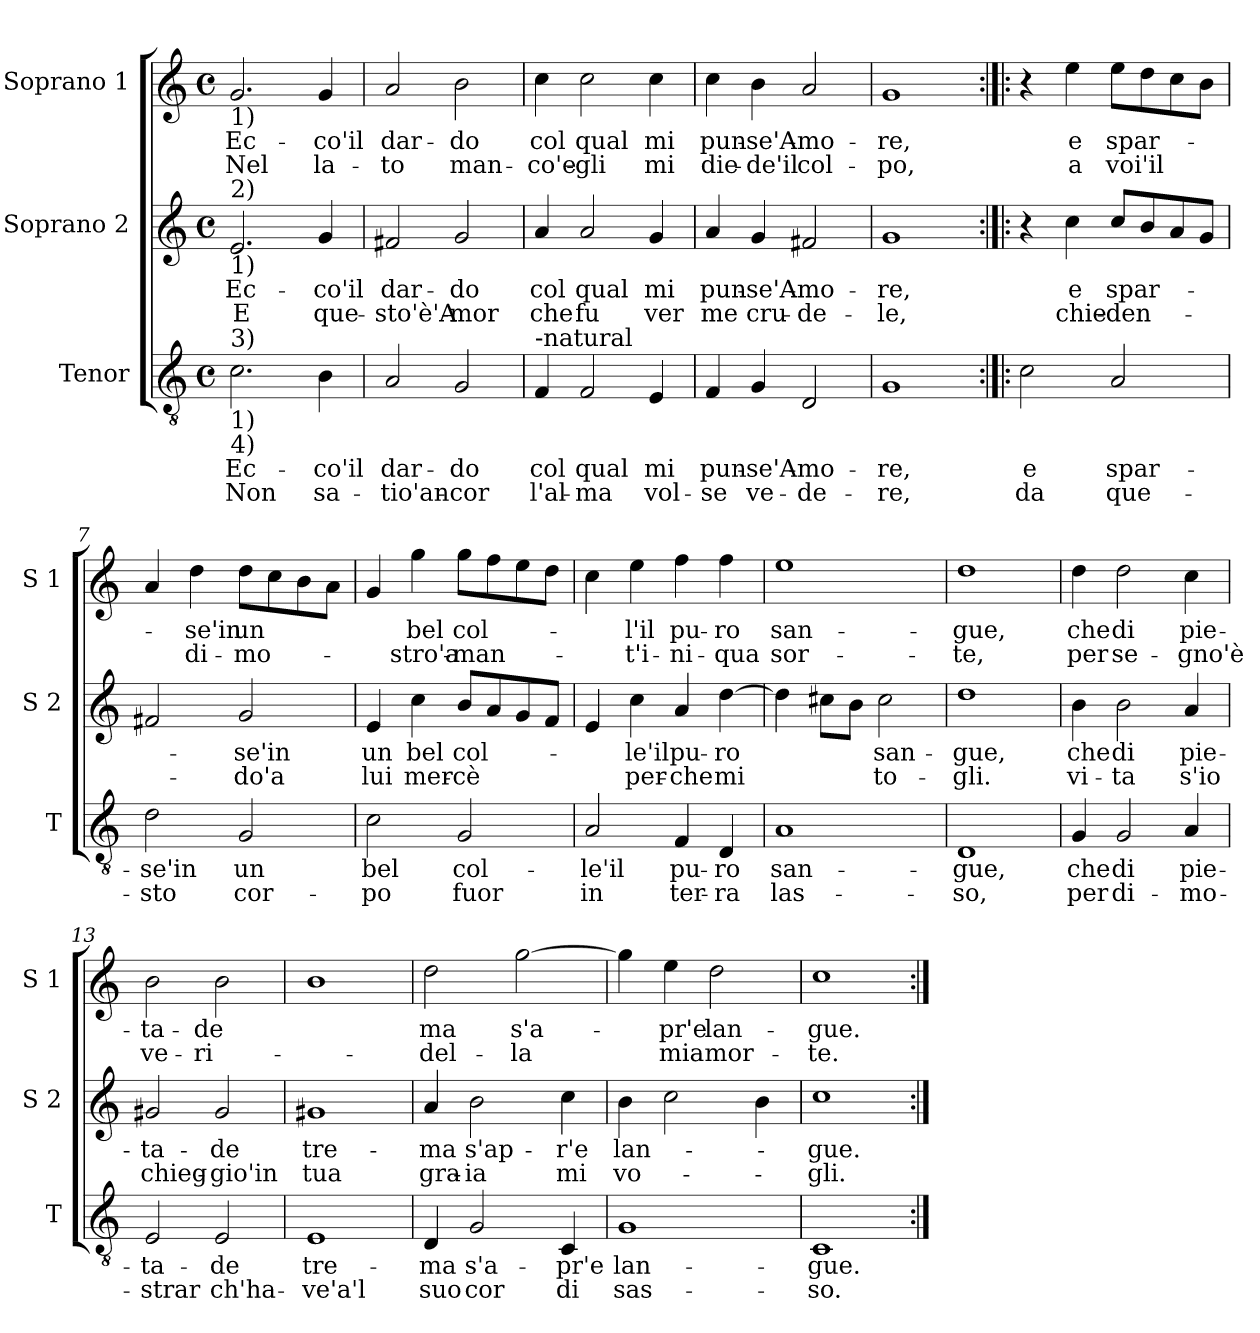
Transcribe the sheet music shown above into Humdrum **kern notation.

**kern	**text	**text	**kern	**text	**text	**kern	**text	**text
*part3	*part3	*part3	*part2	*part2	*part2	*part1	*part1	*part1
*staff3	*staff3	*staff3	*staff2	*staff2	*staff2	*staff1	*staff1	*staff1
*I"Tenor	*	*	*I"Soprano 2	*	*	*I"Soprano 1	*	*
*I'T	*	*	*I'S 2	*	*	*I'S 1	*	*
*clefGv2	*	*	*clefG2	*	*	*clefG2	*	*
*k[]	*	*	*k[]	*	*	*k[]	*	*
*C:	*	*	*C:	*	*	*C:	*	*
*M4/4	*	*	*M4/4	*	*	*M4/4	*	*
*met(c)	*	*	*met(c)	*	*	*met(c)	*	*
=1	=1	=1	=1	=1	=1	=1	=1	=1
!	!	!	!	!	!	!LO:TX:b:t=1)	!	!
!	!	!	!LO:TX:a:t=2)	!	!	!	!	!
!	!	!	!LO:TX:b:t=1)	!	!	!	!	!
!LO:TX:a:t=3)	!	!	!	!	!	!	!	!
!LO:TX:b:t=1)	!	!	!	!	!	!	!	!
!LO:TX:b:t=4)	!	!	!	!	!	!	!	!
!	!LO:LY:b	!LO:LY:b	!	!LO:LY:b	!LO:LY:b	!	!LO:LY:b	!LO:LY:b
2.c\	Ec-	Non	2.e/	Ec-	E	2.g/	Ec-	Nel
!	!LO:LY:b	!LO:LY:b	!	!LO:LY:b	!LO:LY:b	!	!LO:LY:b	!LO:LY:b
4B\	-co'il	sa-	4g/	-co'il	que-	4g/	-co'il	la-
=2	=2	=2	=2	=2	=2	=2	=2	=2
!	!LO:LY:b	!LO:LY:b	!	!LO:LY:b	!LO:LY:b	!	!LO:LY:b	!LO:LY:b
2A/	dar-	-tio'an-	2f#X/	dar-	-sto'è'A-	2a/	dar-	-to
!	!LO:LY:b	!LO:LY:b	!	!LO:LY:b	!LO:LY:b	!	!LO:LY:b	!LO:LY:b
2G/	-do	-cor	2g/	-do	-mor	2b\	-do	man-
=3	=3	=3	=3	=3	=3	=3	=3	=3
!LO:TX:a:t=-natural	!	!	!	!	!	!	!	!
!	!LO:LY:b	!LO:LY:b	!	!LO:LY:b	!LO:LY:b	!	!LO:LY:b	!LO:LY:b
4F/	col	l'al-	4a/	col	che	4cc\	col	-co'e-
!	!LO:LY:b	!LO:LY:b	!	!LO:LY:b	!LO:LY:b	!	!LO:LY:b	!LO:LY:b
2F/	qual	-ma	2a/	qual	fu	2cc\	qual	-gli
!	!LO:LY:b	!LO:LY:b	!	!LO:LY:b	!LO:LY:b	!	!LO:LY:b	!LO:LY:b
4E/	mi	vol-	4g/	mi	ver	4cc\	mi	mi
=4	=4	=4	=4	=4	=4	=4	=4	=4
!	!LO:LY:b	!LO:LY:b	!	!LO:LY:b	!LO:LY:b	!	!LO:LY:b	!LO:LY:b
4F/	pun-	-se	4a/	pun-	me	4cc\	pun-	die-
!	!LO:LY:b	!LO:LY:b	!	!LO:LY:b	!LO:LY:b	!	!LO:LY:b	!LO:LY:b
4G/	-se'A-	ve-	4g/	-se'A-	cru-	4b\	-se'A-	-de'il
!	!LO:LY:b	!LO:LY:b	!	!LO:LY:b	!LO:LY:b	!	!LO:LY:b	!LO:LY:b
2D/	-mo-	-de-	2f#X/	-mo-	-de-	2a/	-mo-	col-
!!LO:LB:g=z
=5	=5	=5	=5	=5	=5	=5	=5	=5
!	!LO:LY:b	!LO:LY:b	!	!LO:LY:b	!LO:LY:b	!	!LO:LY:b	!LO:LY:b
1G	-re,	-re,	1g	-re,	-le,	1g	-re,	-po,
=6:|!|:	=6:|!|:	=6:|!|:	=6:|!|:	=6:|!|:	=6:|!|:	=6:|!|:	=6:|!|:	=6:|!|:
!	!LO:LY:b	!LO:LY:b	!	!	!	!	!	!
2c\	e	da	4r	.	.	4r	.	.
!	!	!	!	!LO:LY:b	!LO:LY:b	!	!LO:LY:b	!LO:LY:b
.	.	.	4cc\	e	chie-	4ee\	e	a
!	!LO:LY:b	!LO:LY:b	!	!LO:LY:b	!LO:LY:b	!	!LO:LY:b	!LO:LY:b
2A/	spar-	que-	8cc/L	spar-	-den-	8ee\L	spar-	voi'il
.	.	.	8b/	.	.	8dd\	.	.
.	.	.	8a/	.	.	8cc\	.	.
.	.	.	8g/J	.	.	8b\J	.	.
=7	=7	=7	=7	=7	=7	=7	=7	=7
!	!LO:LY:b	!LO:LY:b	!	!	!	!	!	!
2d\	-se'in	-sto	2f#X/	.	.	4a/	.	.
!	!	!	!	!	!	!	!LO:LY:b	!LO:LY:b
.	.	.	.	.	.	4dd\	-se'in	di-
!	!LO:LY:b	!LO:LY:b	!	!LO:LY:b	!LO:LY:b	!	!LO:LY:b	!LO:LY:b
2G/	un	cor-	2g/	-se'in	-do'a	8dd\L	un	-mo-
.	.	.	.	.	.	8cc\	.	.
.	.	.	.	.	.	8b\	.	.
.	.	.	.	.	.	8a\J	.	.
=8	=8	=8	=8	=8	=8	=8	=8	=8
!	!LO:LY:b	!LO:LY:b	!	!LO:LY:b	!LO:LY:b	!	!	!
2c\	bel	-po	4e/	un	lui	4g/	.	.
!	!	!	!	!LO:LY:b	!LO:LY:b	!	!LO:LY:b	!LO:LY:b
.	.	.	4cc\	bel	mer-	4gg\	bel	-stro'a-
!	!LO:LY:b	!LO:LY:b	!	!LO:LY:b	!LO:LY:b	!	!LO:LY:b	!LO:LY:b
2G/	col-	fuor	8b/L	col-	-cè	8gg\L	col-	-man-
.	.	.	8a/	.	.	8ff\	.	.
.	.	.	8g/	.	.	8ee\	.	.
.	.	.	8f/J	.	.	8dd\J	.	.
!!LO:PB:g=z
=9	=9	=9	=9	=9	=9	=9	=9	=9
!	!LO:LY:b	!LO:LY:b	!	!	!	!	!	!
2A/	-le'il	in	4e/	.	.	4cc\	.	.
!	!	!	!	!LO:LY:b	!LO:LY:b	!	!LO:LY:b	!LO:LY:b
.	.	.	4cc\	-le'il	per-	4ee\	-l'il	-t'i-
!	!LO:LY:b	!LO:LY:b	!	!LO:LY:b	!LO:LY:b	!	!LO:LY:b	!LO:LY:b
4F/	pu-	ter-	4a/	pu-	-che	4ff\	pu-	-ni-
!	!LO:LY:b	!LO:LY:b	!	!LO:LY:b	!LO:LY:b	!	!LO:LY:b	!LO:LY:b
4D/	-ro	-ra	[4dd\	-ro	mi	4ff\	-ro	-qua
=10	=10	=10	=10	=10	=10	=10	=10	=10
!	!LO:LY:b	!LO:LY:b	!	!	!	!	!LO:LY:b	!LO:LY:b
1A	san-	las-	4dd\]	.	.	1ee	san-	sor-
.	.	.	8cc#X\L	.	.	.	.	.
.	.	.	8b\J	.	.	.	.	.
!	!	!	!	!LO:LY:b	!LO:LY:b	!	!	!
.	.	.	2cc#\	san-	to-	.	.	.
=11	=11	=11	=11	=11	=11	=11	=11	=11
!	!LO:LY:b	!LO:LY:b	!	!LO:LY:b	!LO:LY:b	!	!LO:LY:b	!LO:LY:b
1D	-gue,	-so,	1dd	-gue,	-gli.	1dd	-gue,	-te,
=12	=12	=12	=12	=12	=12	=12	=12	=12
!	!LO:LY:b	!LO:LY:b	!	!LO:LY:b	!LO:LY:b	!	!LO:LY:b	!LO:LY:b
4G/	che	per	4b\	che	vi-	4dd\	che	per
!	!LO:LY:b	!LO:LY:b	!	!LO:LY:b	!LO:LY:b	!	!LO:LY:b	!LO:LY:b
2G/	di	di-	2b\	di	-ta	2dd\	di	se-
!	!LO:LY:b	!LO:LY:b	!	!LO:LY:b	!LO:LY:b	!	!LO:LY:b	!LO:LY:b
4A/	pie-	-mo-	4a/	pie-	s'io	4cc\	pie-	-gno'è
=13	=13	=13	=13	=13	=13	=13	=13	=13
!	!LO:LY:b	!LO:LY:b	!	!LO:LY:b	!LO:LY:b	!	!LO:LY:b	!LO:LY:b
2E/	-ta-	-strar	2g#X/	-ta-	chieg-	2b\	-ta-	ve-
!	!LO:LY:b	!LO:LY:b	!	!LO:LY:b	!LO:LY:b	!	!LO:LY:b	!LO:LY:b
2E/	-de	ch'ha-	2g#/	-de	-gio'in	2b\	-de	-ri-
!!LO:LB:g=z
=14	=14	=14	=14	=14	=14	=14	=14	=14
!	!LO:LY:b	!LO:LY:b	!	!LO:LY:b	!LO:LY:b	!	!	!
1E	tre-	-ve'a'l	1g#X	tre-	tua	1b	.	.
=15	=15	=15	=15	=15	=15	=15	=15	=15
!	!LO:LY:b	!LO:LY:b	!	!LO:LY:b	!LO:LY:b	!	!LO:LY:b	!LO:LY:b
4D/	-ma	suo	4a/	-ma	gra-	2dd\	ma	-del-
!	!LO:LY:b	!LO:LY:b	!	!LO:LY:b	!LO:LY:b	!	!	!
2G/	s'a-	cor	2b\	s'ap-	-ia	.	.	.
!	!	!	!	!	!	!	!LO:LY:b	!LO:LY:b
.	.	.	.	.	.	[2gg\	s'a-	-la
!	!LO:LY:b	!LO:LY:b	!	!LO:LY:b	!LO:LY:b	!	!	!
4C/	-pr'e	di	4cc\	-r'e	mi	.	.	.
=16	=16	=16	=16	=16	=16	=16	=16	=16
!	!LO:LY:b	!LO:LY:b	!	!LO:LY:b	!LO:LY:b	!	!	!
1G	lan-	sas-	4b\	lan-	vo-	4gg\]	.	.
!	!	!	!	!	!	!	!LO:LY:b	!LO:LY:b
.	.	.	2cc\	.	.	4ee\	-pr'e	mia
!	!	!	!	!	!	!	!LO:LY:b	!LO:LY:b
.	.	.	.	.	.	2dd\	lan-	mor-
.	.	.	4b\	.	.	.	.	.
=17	=17	=17	=17	=17	=17	=17	=17	=17
!	!LO:LY:b	!LO:LY:b	!	!LO:LY:b	!LO:LY:b	!	!LO:LY:b	!LO:LY:b
1C	-gue.	-so.	1cc	-gue.	-gli.	1cc	-gue.-	-te.
=:|!	=:|!	=:|!	=:|!	=:|!	=:|!	=:|!	=:|!	=:|!
*-	*-	*-	*-	*-	*-	*-	*-	*-
